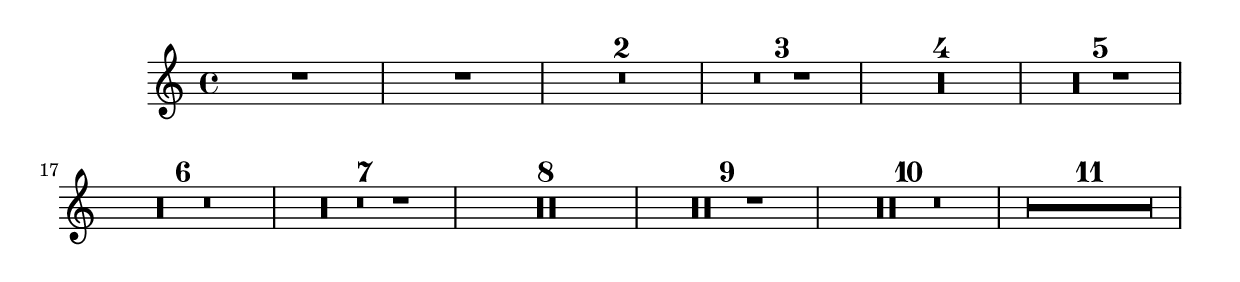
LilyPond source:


\version "2.1.30"

\header{
texidoc="
If @code{Score.skipBars} is set,
the signs for four, two, and one measure rest are combined to
produce the graphical representation of rests for up to 10 bars.
The number of bars will be written above the sign.
"
}

thenotes = \notes \relative cis' {
\set Score.skipBars = ##t
\time 4/4
R1 |
R1*1 |
R1*2 |
R1*3 |
R1*4 |
R1*5 |
R1*6 |
R1*7 |
R1*8 |
R1*9 |
R1*10 |
R1*11 | 
}

\score { << \context Staff \thenotes

	>>
}

